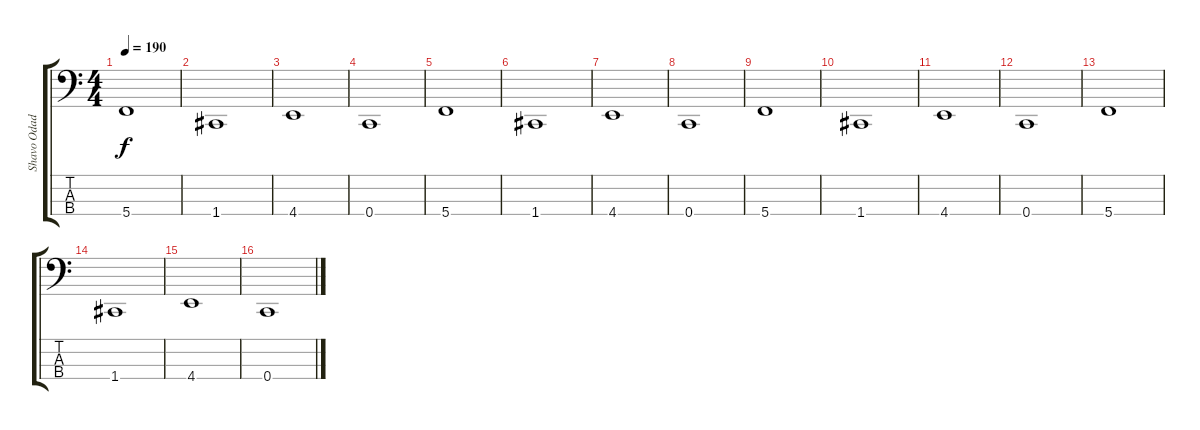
\track ("Shavo Odadjian" "Shavo Odad") {instrument electricbassfinger}
\staff {score tabs}
\tuning (F2 C2 G1 C1) {hide}
\ts (4 4)
\tempo 190
\clef f4
\ks c
5.4.1{dy f} |
1.4.1 |
4.4.1 |
0.4.1 |
5.4.1 |
1.4.1 |
4.4.1 |
0.4.1 |
5.4.1 |
1.4.1 |
4.4.1 |
0.4.1 |
5.4.1 |
1.4.1 |
4.4.1 |
0.4.1
